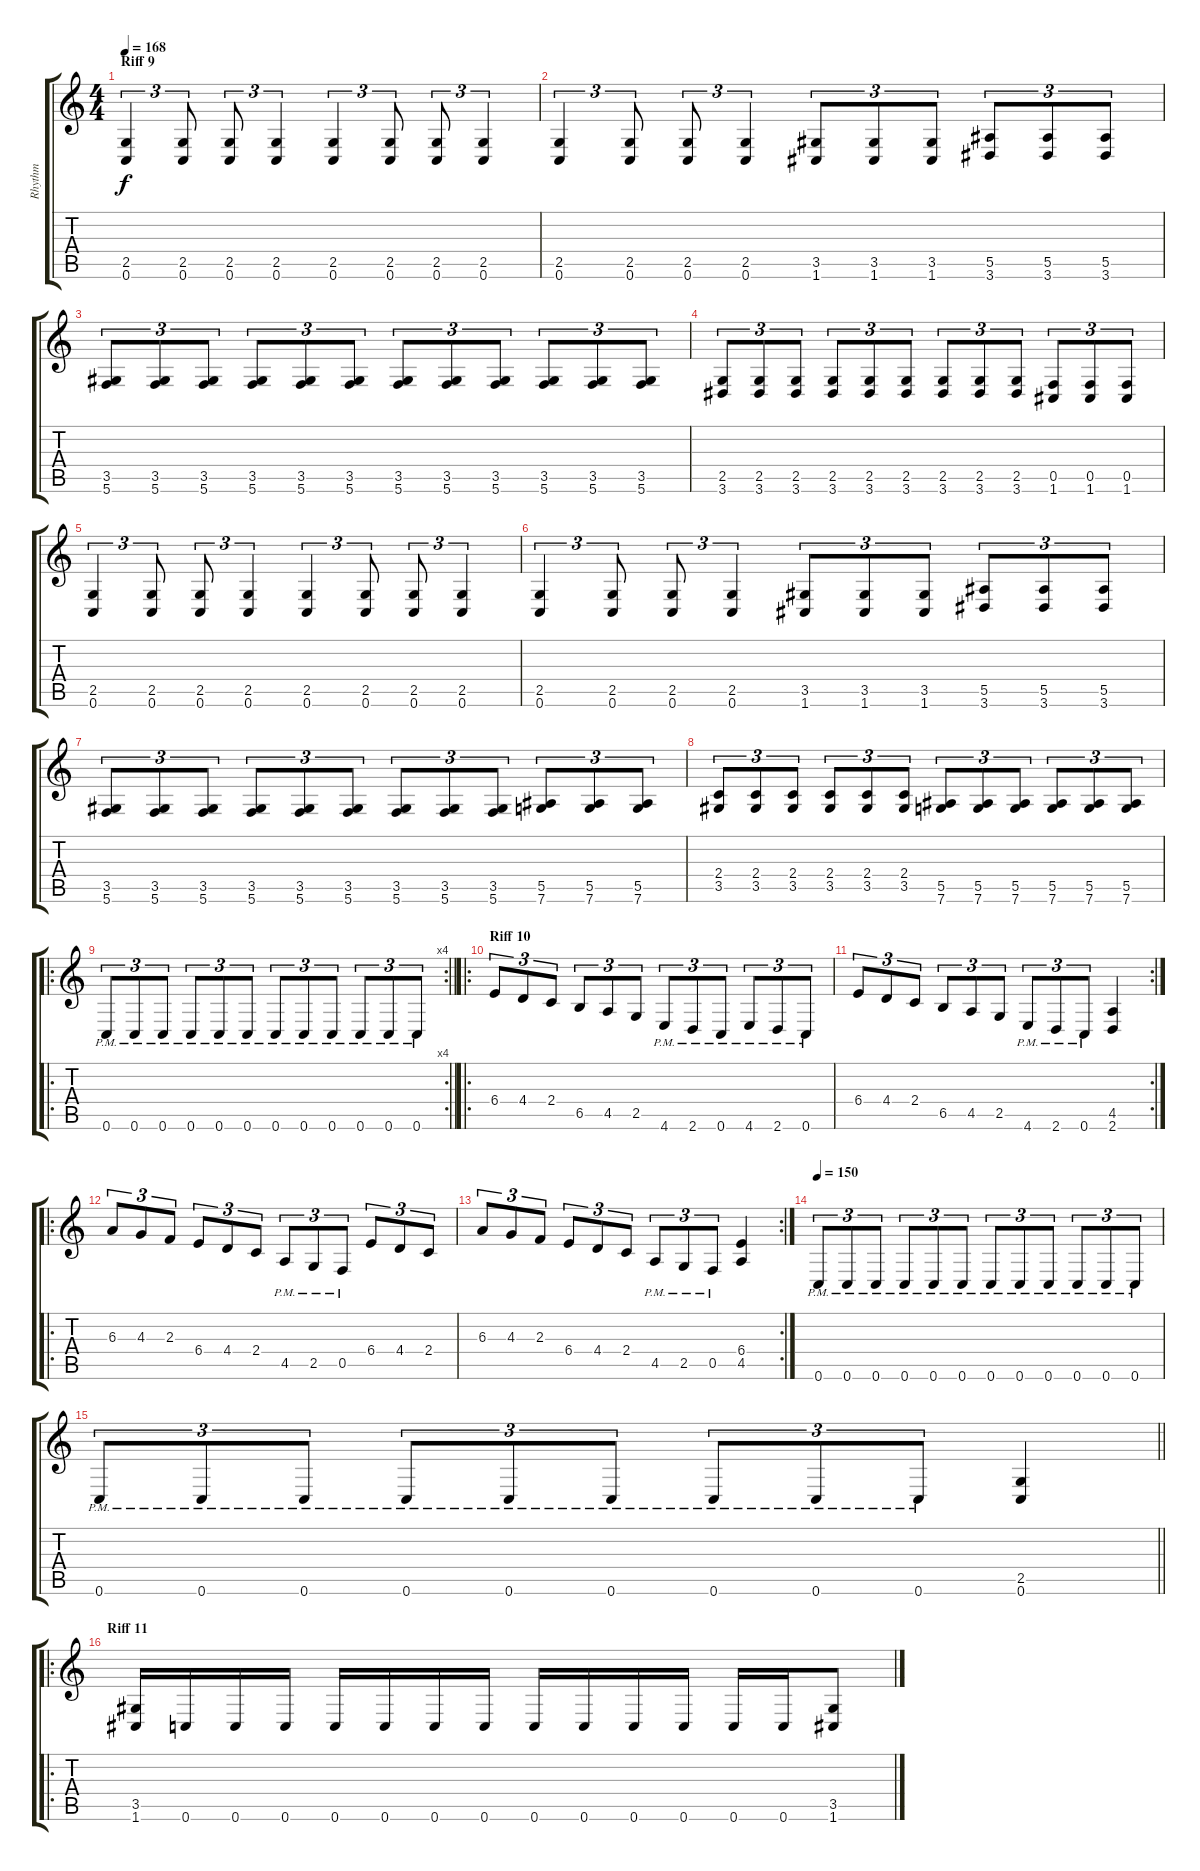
\track ("Rhythm" "Rhythm") {instrument distortionguitar}
\staff {score tabs}
\tuning (C4 G3 Eb3 Bb2 F2 C2) {hide}
\ts (4 4)
\section ("" "Riff 9")
\tempo 168
\clef g2
\ks c
(2.5 0.6).4{tu (3 2) dy f} (2.5 0.6).8{tu (3 2)} (2.5 0.6).8{tu (3 2)} (2.5 0.6).4{tu (3 2)} (2.5 0.6).4{tu (3 2)} (2.5 0.6).8{tu (3 2)} (2.5 0.6).8{tu (3 2)} (2.5 0.6).4{tu (3 2)} |
(2.5 0.6).4{tu (3 2)} (2.5 0.6).8{tu (3 2)} (2.5 0.6).8{tu (3 2)} (2.5 0.6).4{tu (3 2)} (3.5 1.6).8{tu (3 2)} (3.5 1.6).8{tu (3 2)} (3.5 1.6).8{tu (3 2)} (5.5 3.6).8{tu (3 2)} (5.5 3.6).8{tu (3 2)} (5.5 3.6).8{tu (3 2)} |
(3.5 5.6).8{tu (3 2)} (3.5 5.6).8{tu (3 2)} (3.5 5.6).8{tu (3 2)} (3.5 5.6).8{tu (3 2)} (3.5 5.6).8{tu (3 2)} (3.5 5.6).8{tu (3 2)} (3.5 5.6).8{tu (3 2)} (3.5 5.6).8{tu (3 2)} (3.5 5.6).8{tu (3 2)} (3.5 5.6).8{tu (3 2)} (3.5 5.6).8{tu (3 2)} (3.5 5.6).8{tu (3 2)} |
(2.5 3.6).8{tu (3 2)} (2.5 3.6).8{tu (3 2)} (2.5 3.6).8{tu (3 2)} (2.5 3.6).8{tu (3 2)} (2.5 3.6).8{tu (3 2)} (2.5 3.6).8{tu (3 2)} (2.5 3.6).8{tu (3 2)} (2.5 3.6).8{tu (3 2)} (2.5 3.6).8{tu (3 2)} (0.5 1.6).8{tu (3 2)} (0.5 1.6).8{tu (3 2)} (0.5 1.6).8{tu (3 2)} |
(2.5 0.6).4{tu (3 2)} (2.5 0.6).8{tu (3 2)} (2.5 0.6).8{tu (3 2)} (2.5 0.6).4{tu (3 2)} (2.5 0.6).4{tu (3 2)} (2.5 0.6).8{tu (3 2)} (2.5 0.6).8{tu (3 2)} (2.5 0.6).4{tu (3 2)} |
(2.5 0.6).4{tu (3 2)} (2.5 0.6).8{tu (3 2)} (2.5 0.6).8{tu (3 2)} (2.5 0.6).4{tu (3 2)} (3.5 1.6).8{tu (3 2)} (3.5 1.6).8{tu (3 2)} (3.5 1.6).8{tu (3 2)} (5.5 3.6).8{tu (3 2)} (5.5 3.6).8{tu (3 2)} (5.5 3.6).8{tu (3 2)} |
(3.5 5.6).8{tu (3 2)} (3.5 5.6).8{tu (3 2)} (3.5 5.6).8{tu (3 2)} (3.5 5.6).8{tu (3 2)} (3.5 5.6).8{tu (3 2)} (3.5 5.6).8{tu (3 2)} (3.5 5.6).8{tu (3 2)} (3.5 5.6).8{tu (3 2)} (3.5 5.6).8{tu (3 2)} (5.5 7.6).8{tu (3 2)} (5.5 7.6).8{tu (3 2)} (5.5 7.6).8{tu (3 2)} |
(2.4 3.5).8{tu (3 2)} (2.4 3.5).8{tu (3 2)} (2.4 3.5).8{tu (3 2)} (2.4 3.5).8{tu (3 2)} (2.4 3.5).8{tu (3 2)} (2.4 3.5).8{tu (3 2)} (5.5 7.6).8{tu (3 2)} (5.5 7.6).8{tu (3 2)} (5.5 7.6).8{tu (3 2)} (5.5 7.6).8{tu (3 2)} (5.5 7.6).8{tu (3 2)} (5.5 7.6).8{tu (3 2)} |
\ro
\rc 4
\barLineRight lightlight
0.6{pm}.8{tu (3 2)} 0.6{pm}.8{tu (3 2)} 0.6{pm}.8{tu (3 2)} 0.6{pm}.8{tu (3 2)} 0.6{pm}.8{tu (3 2)} 0.6{pm}.8{tu (3 2)} 0.6{pm}.8{tu (3 2)} 0.6{pm}.8{tu (3 2)} 0.6{pm}.8{tu (3 2)} 0.6{pm}.8{tu (3 2)} 0.6{pm}.8{tu (3 2)} 0.6{pm}.8{tu (3 2)} |
\ro
\section ("" "Riff 10")
6.4.8{tu (3 2)} 4.4.8{tu (3 2)} 2.4.8{tu (3 2)} 6.5.8{tu (3 2)} 4.5.8{tu (3 2)} 2.5.8{tu (3 2)} 4.6{pm}.8{tu (3 2)} 2.6{pm}.8{tu (3 2)} 0.6{pm}.8{tu (3 2)} 4.6{pm}.8{tu (3 2)} 2.6{pm}.8{tu (3 2)} 0.6{pm}.8{tu (3 2)} |
\rc 2
6.4.8{tu (3 2)} 4.4.8{tu (3 2)} 2.4.8{tu (3 2)} 6.5.8{tu (3 2)} 4.5.8{tu (3 2)} 2.5.8{tu (3 2)} 4.6{pm}.8{tu (3 2)} 2.6{pm}.8{tu (3 2)} 0.6{pm}.8{tu (3 2)} (4.5 2.6).4 |
\ro
6.3.8{tu (3 2)} 4.3.8{tu (3 2)} 2.3.8{tu (3 2)} 6.4.8{tu (3 2)} 4.4.8{tu (3 2)} 2.4.8{tu (3 2)} 4.5{pm}.8{tu (3 2)} 2.5{pm}.8{tu (3 2)} 0.5{pm}.8{tu (3 2)} 6.4.8{tu (3 2)} 4.4.8{tu (3 2)} 2.4.8{tu (3 2)} |
\rc 2
6.3.8{tu (3 2)} 4.3.8{tu (3 2)} 2.3.8{tu (3 2)} 6.4.8{tu (3 2)} 4.4.8{tu (3 2)} 2.4.8{tu (3 2)} 4.5{pm}.8{tu (3 2)} 2.5{pm}.8{tu (3 2)} 0.5{pm}.8{tu (3 2)} (6.4 4.5).4 |
\tempo 150
0.6{pm}.8{tu (3 2)} 0.6{pm}.8{tu (3 2)} 0.6{pm}.8{tu (3 2)} 0.6{pm}.8{tu (3 2)} 0.6{pm}.8{tu (3 2)} 0.6{pm}.8{tu (3 2)} 0.6{pm}.8{tu (3 2)} 0.6{pm}.8{tu (3 2)} 0.6{pm}.8{tu (3 2)} 0.6{pm}.8{tu (3 2)} 0.6{pm}.8{tu (3 2)} 0.6{pm}.8{tu (3 2)} |
\barLineRight lightlight
0.6{pm}.8{tu (3 2)} 0.6{pm}.8{tu (3 2)} 0.6{pm}.8{tu (3 2)} 0.6{pm}.8{tu (3 2)} 0.6{pm}.8{tu (3 2)} 0.6{pm}.8{tu (3 2)} 0.6{pm}.8{tu (3 2)} 0.6{pm}.8{tu (3 2)} 0.6{pm}.8{tu (3 2)} (2.5 0.6).4 |
\ro
\section ("" "Riff 11")
(3.5 1.6).16 0.6.16 0.6.16 0.6.16 0.6.16 0.6.16 0.6.16 0.6.16 0.6.16 0.6.16 0.6.16 0.6.16 0.6.16 0.6.16 (3.5 1.6).8
